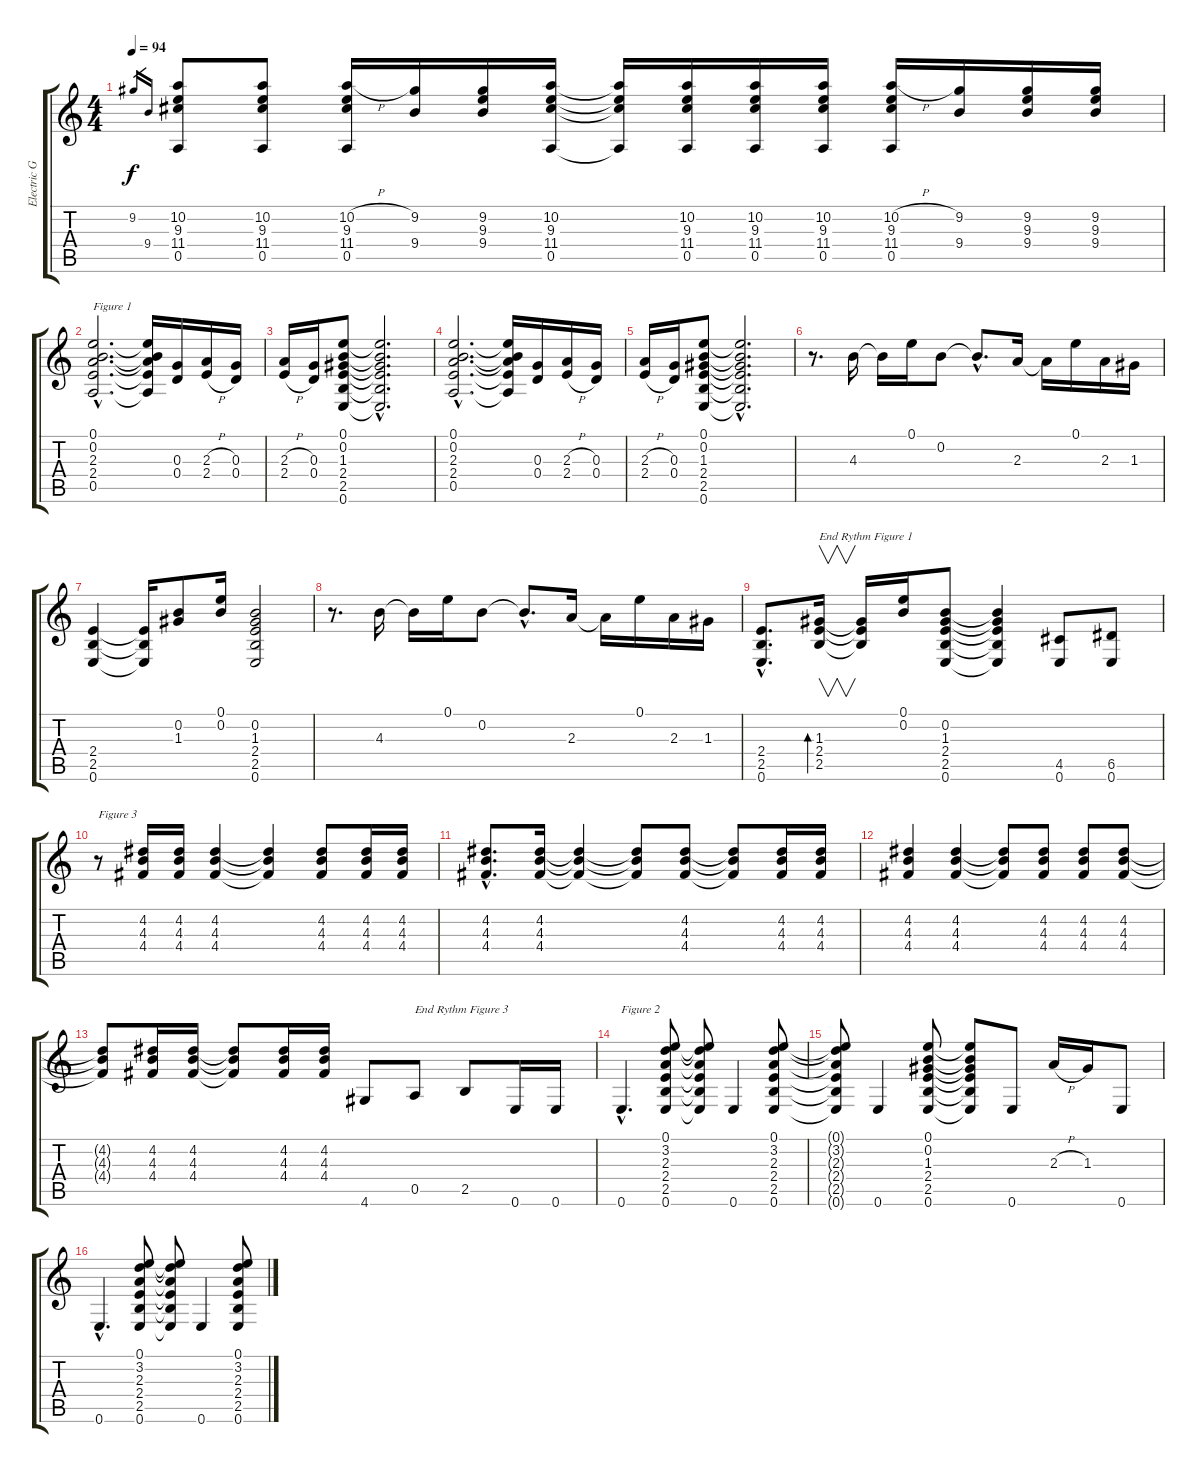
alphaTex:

\track ("Electric Guitar " "Electric G") {instrument distortionguitar}
\staff {score tabs}
\tuning (E4 B3 G3 D3 A2 E2) {hide}
\ts (4 4)
\tempo 94
\clef g2
\ks c
9.2.16{gr dy f} 9.4.16{gr} (10.2 9.3 11.4 0.5).8 (10.2 9.3 11.4 0.5).8 (10.2{h} 9.3 11.4 0.5).16 (9.2 9.4).16 (9.2 9.3 9.4).16 (10.2 9.3 11.4 0.5).16 (10.2{t} 9.3{t} 11.4{t} 0.5{t}).16 (10.2 9.3 11.4 0.5).16 (10.2 9.3 11.4 0.5).16 (10.2 9.3 11.4 0.5).16 (10.2{h} 9.3 11.4 0.5).16 (9.2 9.4).16 (9.2 9.3 9.4).16 (9.2 9.3 9.4).16 |
(0.1{hac} 0.2{hac} 2.3{hac} 2.4{hac} 0.5{hac}).2{d txt "Figure 1"} (0.1{t} 0.2{t} 2.3{t} 2.4{t} 0.5{t}).16 (0.3 0.4).16 (2.3{h} 2.4{h}).16 (0.3 0.4).16 |
(2.3{h} 2.4{h}).16 (0.3 0.4).16 (0.1 0.2 1.3 2.4 2.5 0.6).8 (0.1{hac t} 0.2{hac t} 1.3{hac t} 2.4{hac t} 2.5{hac t} 0.6{hac t}).2{d} |
(0.1{hac} 0.2{hac} 2.3{hac} 2.4{hac} 0.5{hac}).2{d} (0.1{t} 0.2{t} 2.3{t} 2.4{t} 0.5{t}).16 (0.3 0.4).16 (2.3{h} 2.4{h}).16 (0.3 0.4).16 |
(2.3{h} 2.4{h}).16 (0.3 0.4).16 (0.1 0.2 1.3 2.4 2.5 0.6).8 (0.1{hac t} 0.2{hac t} 1.3{hac t} 2.4{hac t} 2.5{hac t} 0.6{hac t}).2{d} |
r.8{d} 4.3.16 4.3{t}.16 0.1.16 0.2.8 0.2{hac t}.8{d} 2.3.16 2.3{t}.16 0.1.16 2.3.16 1.3.16 |
(2.4 2.5 0.6).4 (2.4{t} 2.5{t} 0.6{t}).16 (0.2 1.3).8 (0.1 0.2).16 (0.2 1.3 2.4 2.5 0.6).2 |
r.8{d} 4.3.16 4.3{t}.16 0.1.16 0.2.8 0.2{hac t}.8{d} 2.3.16 2.3{t}.16 0.1.16 2.3.16 1.3.16 |
(2.4{hac} 2.5{hac} 0.6{hac}).8{d} (1.3 2.4 2.5).16{v bd 60 txt "End Rythm Figure 1"} (1.3{t} 2.4{t} 2.5{t}).16 (0.1 0.2).16 (0.2 1.3 2.4 2.5 0.6).8 (0.2{t} 1.3{t} 2.4{t} 2.5{t} 0.6{t}).4 (4.5 0.6).8 (6.5 0.6).8 |
r.8{txt "Figure 3"} (4.2 4.3 4.4).16 (4.2 4.3 4.4).16 (4.2 4.3 4.4).4 (4.2{t} 4.3{t} 4.4{t}).4 (4.2 4.3 4.4).8 (4.2 4.3 4.4).16 (4.2 4.3 4.4).16 |
(4.2{hac} 4.3{hac} 4.4{hac}).8{d} (4.2 4.3 4.4).16 (4.2{t} 4.3{t} 4.4{t}).4 (4.2{t} 4.3{t} 4.4{t}).8 (4.2 4.3 4.4).8 (4.2{t} 4.3{t} 4.4{t}).8 (4.2 4.3 4.4).16 (4.2 4.3 4.4).16 |
(4.2 4.3 4.4).4 (4.2 4.3 4.4).4 (4.2{t} 4.3{t} 4.4{t}).8 (4.2 4.3 4.4).8 (4.2 4.3 4.4).8 (4.2 4.3 4.4).8 |
(4.2{t} 4.3{t} 4.4{t}).8 (4.2 4.3 4.4).16 (4.2 4.3 4.4).16 (4.2{t} 4.3{t} 4.4{t}).8 (4.2 4.3 4.4).16 (4.2 4.3 4.4).16 4.6.8 0.5.8{txt "End Rythm Figure 3"} 2.5.8 0.6.16 0.6.16 |
0.6{hac}.4{d txt "Figure 2"} (0.1 3.2 2.3 2.4 2.5 0.6).8 (0.1{t} 3.2{t} 2.3{t} 2.4{t} 2.5{t} 0.6{t}).8 0.6.4 (0.1 3.2 2.3 2.4 2.5 0.6).8 |
(0.1{t} 3.2{t} 2.3{t} 2.4{t} 2.5{t} 0.6{t}).8 0.6.4 (0.1 0.2 1.3 2.4 2.5 0.6).8 (0.1{t} 0.2{t} 1.3{t} 2.4{t} 2.5{t} 0.6{t}).8 0.6.8 2.3{h}.16 1.3.16 0.6.8 |
0.6{hac}.4{d} (0.1 3.2 2.3 2.4 2.5 0.6).8 (0.1{t} 3.2{t} 2.3{t} 2.4{t} 2.5{t} 0.6{t}).8 0.6.4 (0.1 3.2 2.3 2.4 2.5 0.6).8
